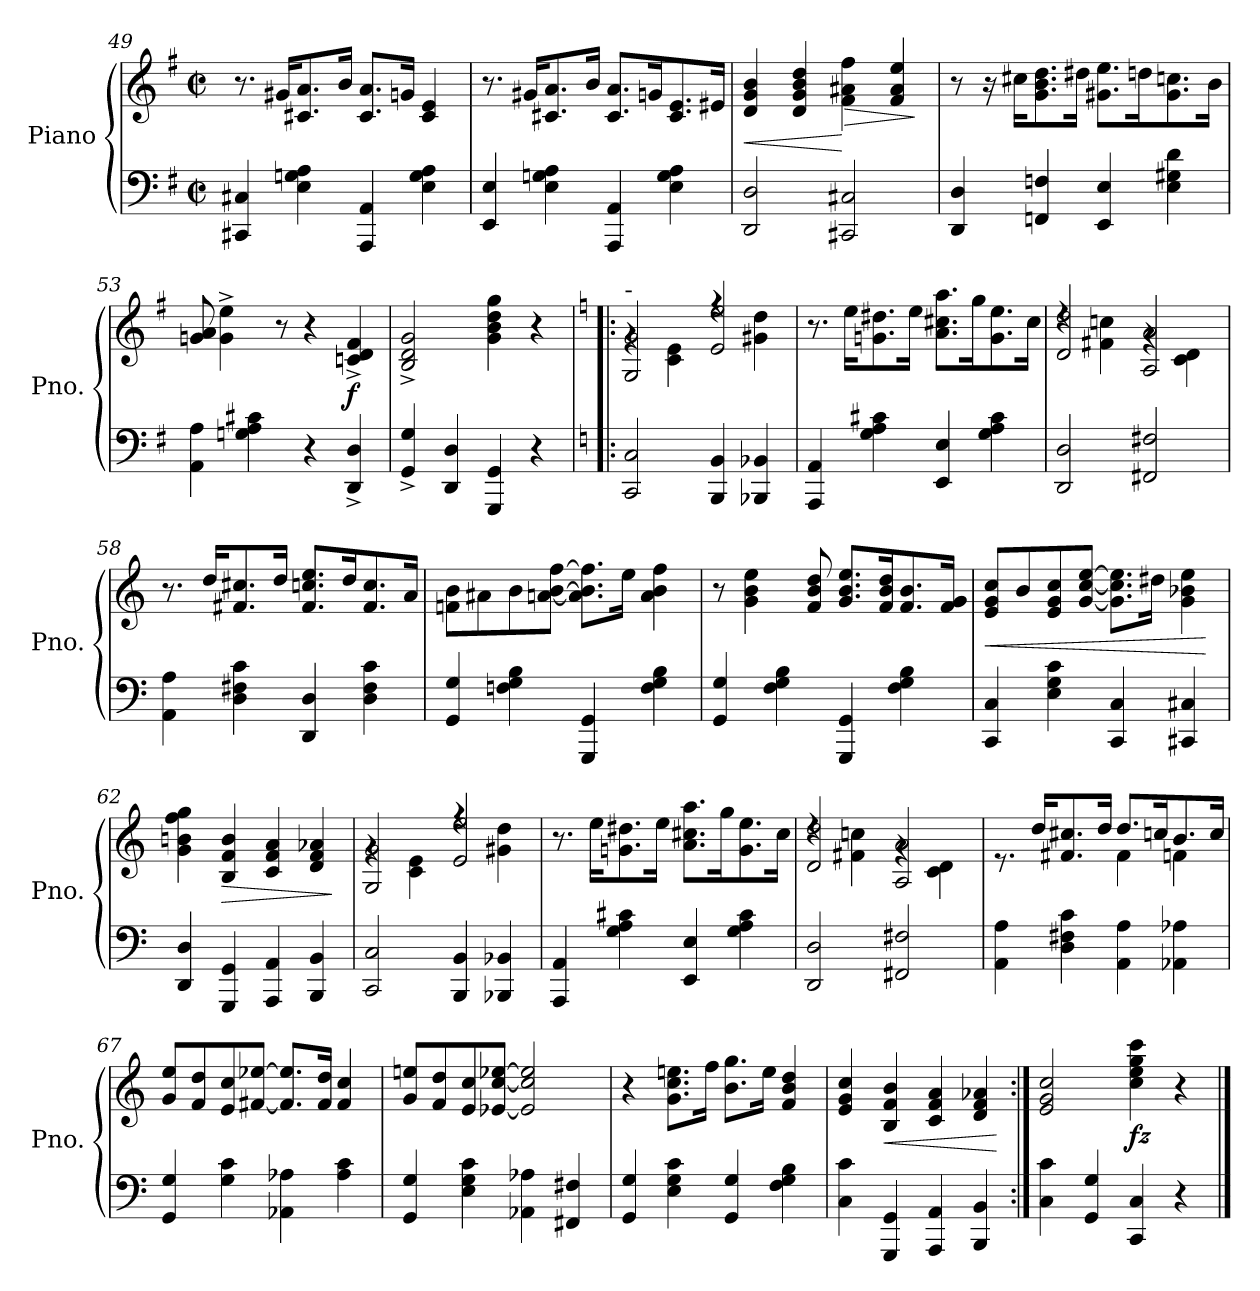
**kern	**kern	**dynam
*part1	*part1	*part1
*staff2	*staff1	*staff1/2
*I"Piano	*	*
*I'Pno.	*	*
!!LO:PB:g=z
*clefF4	*clefG2	*
*k[f#]	*k[f#]	*
*M2/2	*M2/2	*
*met(c|)	*met(c|)	*
=49	=49	=49
4CC#X/ 4C#X/	8.r	.
.	16g#X/KL	.
4E\ 4Gn\ 4A\	8.c#X/ 8.a/	.
.	16b/Jk	.
4AAA/ 4AA/	8.c#/ 8.a/L	.
.	16gn/Jk	.
4E\ 4G\ 4A\	4c#/ 4e/	.
=50	=50	=50
4EE/ 4E/	8.r	.
.	16g#X/KL	.
4E\ 4Gn\ 4A\	8.c#X/ 8.a/	.
.	16b/Jk	.
4AAA/ 4AA/	8.c#/ 8.a/L	.
.	16gn/K	.
4E\ 4G\ 4A\	8.c#/ 8.e/	.
.	16e#X/Jk	.
=51	=51	=51
!	!	!LO:HP:b
2DD/ 2D/	4d/ 4g/ 4b/	<
.	4d/ 4g/ 4b/ 4dd/	.
!	!	!LO:HP:n=1:b
2CC#X/ 2C#X/	4f#\ 4a#X\ 4ff#\	[ >
.	4f#/ 4a#/ 4ee/	.
.	.	]
=52	=52	=52
4DD/ 4D/	8r	.
.	16r	.
.	16cc#X\KL	.
4FFn/ 4Fn/	8.g\ 8.b\ 8.dd\	.
.	16dd#X\Jk	.
4EE/ 4E/	8.g#X\ 8.ee\L	.
.	16ddn\K	.
4E\ 4G#X\ 4d\	8.g#\ 8.ccn\	.
.	16b\Jk	.
!!LO:LB:g=z
=53	=53	=53
4AA\ 4A\	8gn/ 8a/	.
.	4g\^ 4ee\^	.
4Gn\ 4A\ 4c#X\	.	.
.	8r	.
4r	4r	.
!	!	!LO:DY:b
4DD/^ 4D/^	4cn/^ 4d/^ 4f#/^	f
=54	=54	=54
4GG/^ 4G/^	2B/^ 2d/^ 2g/^	.
4DD/ 4D/	.	.
!	!	!LO:DY:b
4GGG/ 4GG/	4g\ 4b\ 4dd\ 4gg\	other-dynamics
4r	4r	.
=55!|:	=55!|:	=55!|:
*k[]	*k[]	*
*	*^	*
!	!LO:TX:a:t=-	!	!
!	!	!	!LO:DY:b
!	!	!	!LO:DY:n=1:b
2CC/ 2C/	2G/ 2g/	4rg	mf f
.	.	4c\ 4e\	.
4BBB/ 4BB/	2e/ 2ee/	4rff	.
4BBB-X/ 4BB-X/	.	4g#X\ 4dd\	.
*	*v	*v	*
=56	=56	=56
4AAA/ 4AA/	8.r	.
.	16ee\KL	.
4G\ 4A\ 4c#X\	8.gn\ 8.dd#X\	.
.	16ee\Jk	.
4EE/ 4E/	8.a\ 8.cc#X\ 8.aa\L	.
.	16gg\K	.
4G\ 4A\ 4c#\	8.g\ 8.ee\	.
.	16cc#\Jk	.
=57	=57	=57
*	*^	*
2DD/ 2D/	2d/ 2dd/	4rdd	.
.	.	4f#X\ 4ccn\	.
2FF#X/ 2F#X/	2A/ 2a/	4rg	.
.	.	4c\ 4d\	.
*	*v	*v	*
!!LO:LB:g=z
=58	=58	=58
4AA\ 4A\	8.r	.
.	16dd/KL	.
4D\ 4F#X\ 4c\	8.f#X/ 8.cc#X/	.
.	16dd/Jk	.
4DD/ 4D/	8.f#/ 8.ccn/ 8.ee/L	.
.	16dd/K	.
4D\ 4F#\ 4c\	8.f#/ 8.cc/	.
.	16a/Jk	.
=59	=59	=59
4GG/ 4G/	8fn\ 8b\L	.
.	8a#X\	.
4Fn\ 4G\ 4B\	8b\	.
.	[8an\ [8b\ [8ff\J	.
4GGG/ 4GG/	8.a\] 8.b\] 8.ff\]L	.
.	16ee\Jk	.
4F\ 4G\ 4B\	4a\ 4b\ 4ff\	.
=60	=60	=60
4GG/ 4G/	8r	.
.	4g\ 4b\ 4ee\	.
4F\ 4G\ 4B\	.	.
.	8f/ 8b/ 8dd/	.
4GGG/ 4GG/	8.g/ 8.b/ 8.ee/L	.
.	16f/ 16b/ 16dd/K	.
4F\ 4G\ 4B\	8.f/ 8.b/	.
.	16f/ 16g/Jk	.
=61	=61	=61
!	!	!LO:HP:b
4CC/ 4C/	8e/ 8g/ 8cc/L	<
.	8b/	.
4E\ 4G\ 4c\	8e/ 8g/ 8cc/	.
.	[8g/ [8cc/ [8ee/J	.
4CC/ 4C/	8.g\] 8.cc\] 8.ee\]L	.
.	16dd#X\Jk	.
4CC#X/ 4C#X/	4g\ 4b-X\ 4ee\	.
.	.	[
=62	=62	=62
4DD/ 4D/	4g\ 4bn\ 4ff\ 4gg\	.
!	!	!LO:HP:b
4GGG/ 4GG/	4B/ 4f/ 4b/	>
4AAA/ 4AA/	4c/ 4f/ 4a/	.
4BBB/ 4BB/	4d/ 4f/ 4a-X/	.
.	.	]
!!LO:LB:g=z
=63	=63	=63
*	*^	*
2CC/ 2C/	2G/ 2g/	4rg	.
.	.	4c\ 4e\	.
4BBB/ 4BB/	2e/ 2ee/	4rff	.
4BBB-X/ 4BB-X/	.	4g#X\ 4dd\	.
*	*v	*v	*
=64	=64	=64
4AAA/ 4AA/	8.r	.
.	16ee\KL	.
4G\ 4A\ 4c#X\	8.gn\ 8.dd#X\	.
.	16ee\Jk	.
4EE/ 4E/	8.a\ 8.cc#X\ 8.aa\L	.
.	16gg\K	.
4G\ 4A\ 4c#\	8.g\ 8.ee\	.
.	16cc#\Jk	.
=65	=65	=65
*	*^	*
2DD/ 2D/	2d/ 2dd/	4rdd	.
.	.	4f#X\ 4ccn\	.
2FF#X/ 2F#X/	2A/ 2a/	4rg	.
.	.	4c\ 4d\	.
=66	=66	=66	=66
4AA\ 4A\	8.re	2ryy	.
.	16dd/KL	.	.
4D\ 4F#X\ 4c\	8.f#X/ 8.cc#X/	.	.
.	16dd/Jk	.	.
4AA\ 4A\	8.dd/L	4f#\	.
.	16ccn/K	.	.
4AA-X\ 4A-X\	8.b/	4fn\	.
.	16cc/Jk	.	.
*	*v	*v	*
!!LO:LB:g=z
=67	=67	=67
4GG/ 4G/	8g/ 8ee/L	.
.	8f/ 8dd/	.
4G\ 4c\	8e/ 8cc/	.
.	[8f#X/ [8ee-X/J	.
4AA-X\ 4A-X\	8.f#/] 8.ee-/]L	.
.	16f#/ 16dd/Jk	.
4A-\ 4c\	4f#/ 4cc/	.
=68	=68	=68
4GG/ 4G/	8g/ 8een/L	.
.	8f/ 8dd/	.
4E\ 4G\ 4c\	8e/ 8cc/	.
.	[8e-X/ [8cc/ [8ee-X/J	.
4AA-X\ 4A-X\	2e-/] 2cc/] 2ee-/]	.
4FF#X/ 4F#X/	.	.
=69	=69	=69
4GG/ 4G/	4r	.
4E\ 4G\ 4c\	8.g\ 8.cc\ 8.een\L	.
.	16ff\Jk	.
4GG/ 4G/	8.b\ 8.gg\L	.
.	16ee\Jk	.
4F\ 4G\ 4B\	4f/ 4b/ 4dd/	.
=70	=70	=70
4C\ 4c\	4e/ 4g/ 4cc/	.
!	!	!LO:HP:b
4GGG/ 4GG/	4B/ 4f/ 4b/	<
4AAA/ 4AA/	4c/ 4f/ 4a/	.
4BBB/ 4BB/	4d/ 4f/ 4a-X/	.
.	.	[
=71:|!	=71:|!	=71:|!
4C\ 4c\	2e/ 2g/ 2cc/	.
4GG/ 4G/	.	.
!	!	!LO:DY:b
4CC/ 4C/	4cc\ 4ee\ 4gg\ 4ccc\	fz
4r	4r	.
==	==	==
*-	*-	*-
